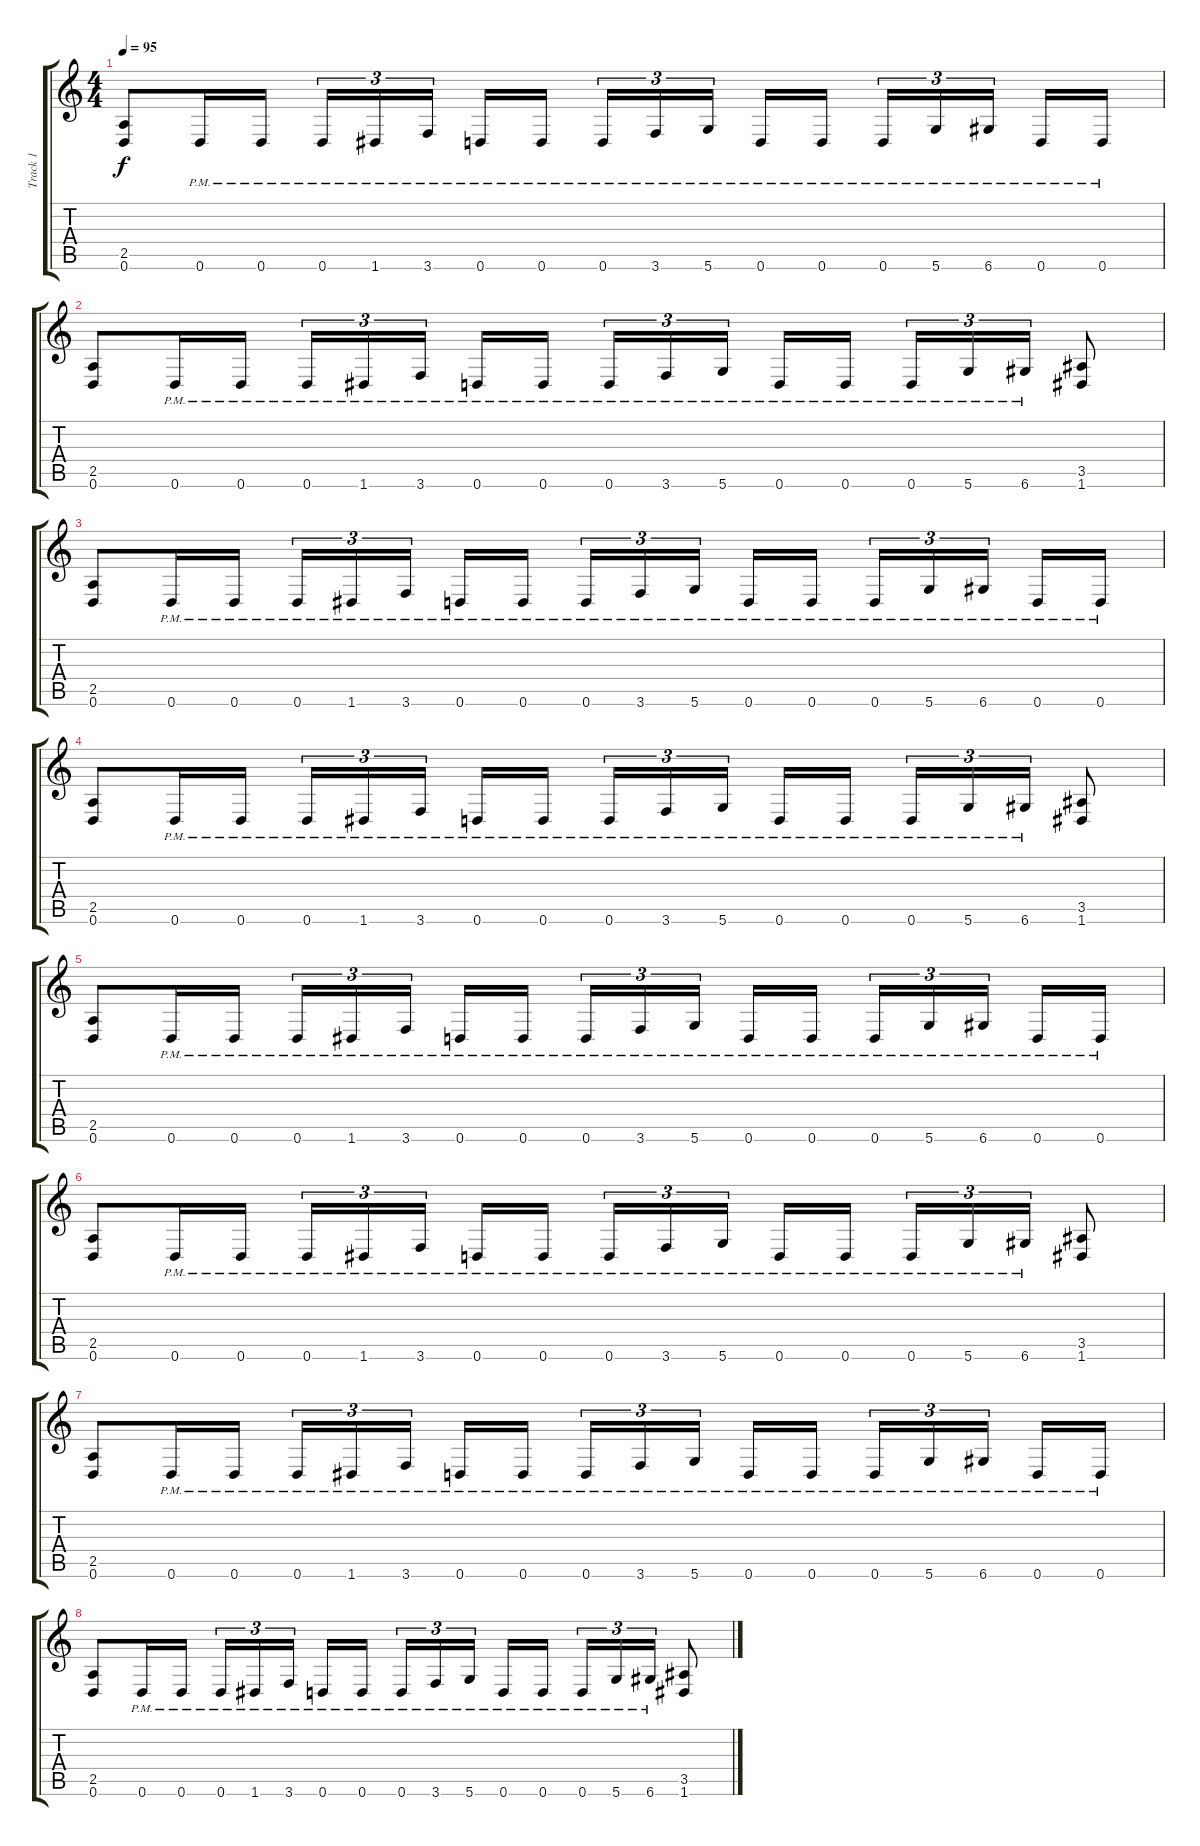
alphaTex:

\track ("Track 1" "Track 1") {instrument distortionguitar}
\staff {score tabs}
\tuning (D4 A3 F3 C3 G2 D2) {hide}
\ts (4 4)
\tempo 95
\clef g2
\ks c
(2.5 0.6).8{dy f} 0.6{pm}.16 0.6{pm}.16 0.6{pm}.16{tu (3 2)} 1.6{pm}.16{tu (3 2)} 3.6{pm}.16{tu (3 2) beam splitsecondary} 0.6{pm}.16 0.6{pm}.16 0.6{pm}.16{tu (3 2)} 3.6{pm}.16{tu (3 2)} 5.6{pm}.16{tu (3 2) beam splitsecondary} 0.6{pm}.16 0.6{pm}.16 0.6{pm}.16{tu (3 2)} 5.6{pm}.16{tu (3 2)} 6.6{pm}.16{tu (3 2) beam splitsecondary} 0.6{pm}.16 0.6{pm}.16 |
(2.5 0.6).8 0.6{pm}.16 0.6{pm}.16 0.6{pm}.16{tu (3 2)} 1.6{pm}.16{tu (3 2)} 3.6{pm}.16{tu (3 2) beam splitsecondary} 0.6{pm}.16 0.6{pm}.16 0.6{pm}.16{tu (3 2)} 3.6{pm}.16{tu (3 2)} 5.6{pm}.16{tu (3 2) beam splitsecondary} 0.6{pm}.16 0.6{pm}.16 0.6{pm}.16{tu (3 2)} 5.6{pm}.16{tu (3 2)} 6.6{pm}.16{tu (3 2)} (3.5 1.6).8 |
(2.5 0.6).8 0.6{pm}.16 0.6{pm}.16 0.6{pm}.16{tu (3 2)} 1.6{pm}.16{tu (3 2)} 3.6{pm}.16{tu (3 2) beam splitsecondary} 0.6{pm}.16 0.6{pm}.16 0.6{pm}.16{tu (3 2)} 3.6{pm}.16{tu (3 2)} 5.6{pm}.16{tu (3 2) beam splitsecondary} 0.6{pm}.16 0.6{pm}.16 0.6{pm}.16{tu (3 2)} 5.6{pm}.16{tu (3 2)} 6.6{pm}.16{tu (3 2) beam splitsecondary} 0.6{pm}.16 0.6{pm}.16 |
(2.5 0.6).8 0.6{pm}.16 0.6{pm}.16 0.6{pm}.16{tu (3 2)} 1.6{pm}.16{tu (3 2)} 3.6{pm}.16{tu (3 2) beam splitsecondary} 0.6{pm}.16 0.6{pm}.16 0.6{pm}.16{tu (3 2)} 3.6{pm}.16{tu (3 2)} 5.6{pm}.16{tu (3 2) beam splitsecondary} 0.6{pm}.16 0.6{pm}.16 0.6{pm}.16{tu (3 2)} 5.6{pm}.16{tu (3 2)} 6.6{pm}.16{tu (3 2)} (3.5 1.6).8 |
(2.5 0.6).8 0.6{pm}.16 0.6{pm}.16 0.6{pm}.16{tu (3 2)} 1.6{pm}.16{tu (3 2)} 3.6{pm}.16{tu (3 2) beam splitsecondary} 0.6{pm}.16 0.6{pm}.16 0.6{pm}.16{tu (3 2)} 3.6{pm}.16{tu (3 2)} 5.6{pm}.16{tu (3 2) beam splitsecondary} 0.6{pm}.16 0.6{pm}.16 0.6{pm}.16{tu (3 2)} 5.6{pm}.16{tu (3 2)} 6.6{pm}.16{tu (3 2) beam splitsecondary} 0.6{pm}.16 0.6{pm}.16 |
(2.5 0.6).8 0.6{pm}.16 0.6{pm}.16 0.6{pm}.16{tu (3 2)} 1.6{pm}.16{tu (3 2)} 3.6{pm}.16{tu (3 2) beam splitsecondary} 0.6{pm}.16 0.6{pm}.16 0.6{pm}.16{tu (3 2)} 3.6{pm}.16{tu (3 2)} 5.6{pm}.16{tu (3 2) beam splitsecondary} 0.6{pm}.16 0.6{pm}.16 0.6{pm}.16{tu (3 2)} 5.6{pm}.16{tu (3 2)} 6.6{pm}.16{tu (3 2)} (3.5 1.6).8 |
(2.5 0.6).8 0.6{pm}.16 0.6{pm}.16 0.6{pm}.16{tu (3 2)} 1.6{pm}.16{tu (3 2)} 3.6{pm}.16{tu (3 2) beam splitsecondary} 0.6{pm}.16 0.6{pm}.16 0.6{pm}.16{tu (3 2)} 3.6{pm}.16{tu (3 2)} 5.6{pm}.16{tu (3 2) beam splitsecondary} 0.6{pm}.16 0.6{pm}.16 0.6{pm}.16{tu (3 2)} 5.6{pm}.16{tu (3 2)} 6.6{pm}.16{tu (3 2) beam splitsecondary} 0.6{pm}.16 0.6{pm}.16 |
(2.5 0.6).8 0.6{pm}.16 0.6{pm}.16 0.6{pm}.16{tu (3 2)} 1.6{pm}.16{tu (3 2)} 3.6{pm}.16{tu (3 2) beam splitsecondary} 0.6{pm}.16 0.6{pm}.16 0.6{pm}.16{tu (3 2)} 3.6{pm}.16{tu (3 2)} 5.6{pm}.16{tu (3 2) beam splitsecondary} 0.6{pm}.16 0.6{pm}.16 0.6{pm}.16{tu (3 2)} 5.6{pm}.16{tu (3 2)} 6.6{pm}.16{tu (3 2)} (3.5 1.6).8
